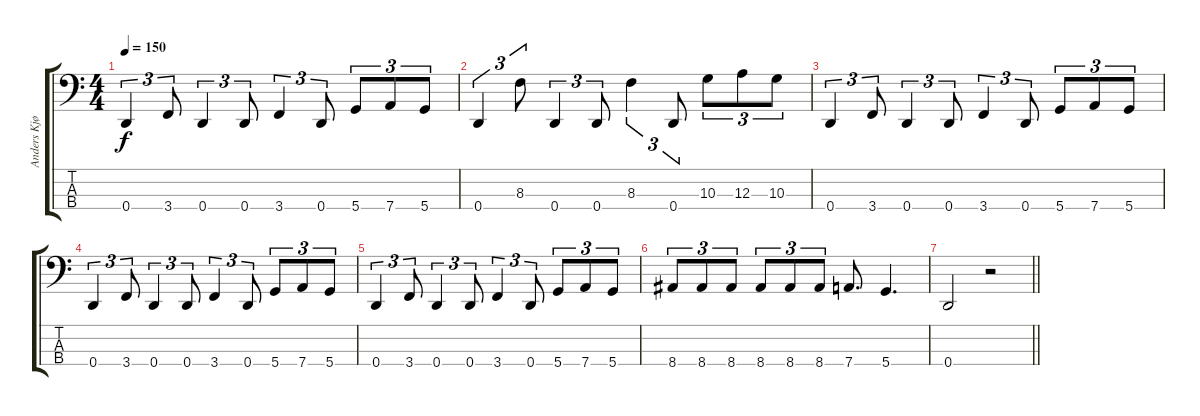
\track ("Anders Kjølholm" "Anders Kjø") {instrument electricbassfinger}
\staff {score tabs}
\tuning (G2 D2 A1 D1) {hide}
\ts (4 4)
\tempo 150
\clef f4
\ks c
0.4.4{tu (3 2) dy f} 3.4.8{tu (3 2)} 0.4.4{tu (3 2)} 0.4.8{tu (3 2)} 3.4.4{tu (3 2)} 0.4.8{tu (3 2)} 5.4.8{tu (3 2)} 7.4.8{tu (3 2)} 5.4.8{tu (3 2)} |
0.4.4{tu (3 2)} 8.3.8{tu (3 2)} 0.4.4{tu (3 2)} 0.4.8{tu (3 2)} 8.3.4{tu (3 2)} 0.4.8{tu (3 2)} 10.3.8{tu (3 2)} 12.3.8{tu (3 2)} 10.3.8{tu (3 2)} |
0.4.4{tu (3 2)} 3.4.8{tu (3 2)} 0.4.4{tu (3 2)} 0.4.8{tu (3 2)} 3.4.4{tu (3 2)} 0.4.8{tu (3 2)} 5.4.8{tu (3 2)} 7.4.8{tu (3 2)} 5.4.8{tu (3 2)} |
0.4.4{tu (3 2)} 3.4.8{tu (3 2)} 0.4.4{tu (3 2)} 0.4.8{tu (3 2)} 3.4.4{tu (3 2)} 0.4.8{tu (3 2)} 5.4.8{tu (3 2)} 7.4.8{tu (3 2)} 5.4.8{tu (3 2)} |
0.4.4{tu (3 2)} 3.4.8{tu (3 2)} 0.4.4{tu (3 2)} 0.4.8{tu (3 2)} 3.4.4{tu (3 2)} 0.4.8{tu (3 2)} 5.4.8{tu (3 2)} 7.4.8{tu (3 2)} 5.4.8{tu (3 2)} |
8.4.8{tu (3 2)} 8.4.8{tu (3 2)} 8.4.8{tu (3 2)} 8.4.8{tu (3 2)} 8.4.8{tu (3 2)} 8.4.8{tu (3 2)} 7.4.8{d} 5.4.4{d} |
\barLineRight lightlight
0.4.2 r.2
